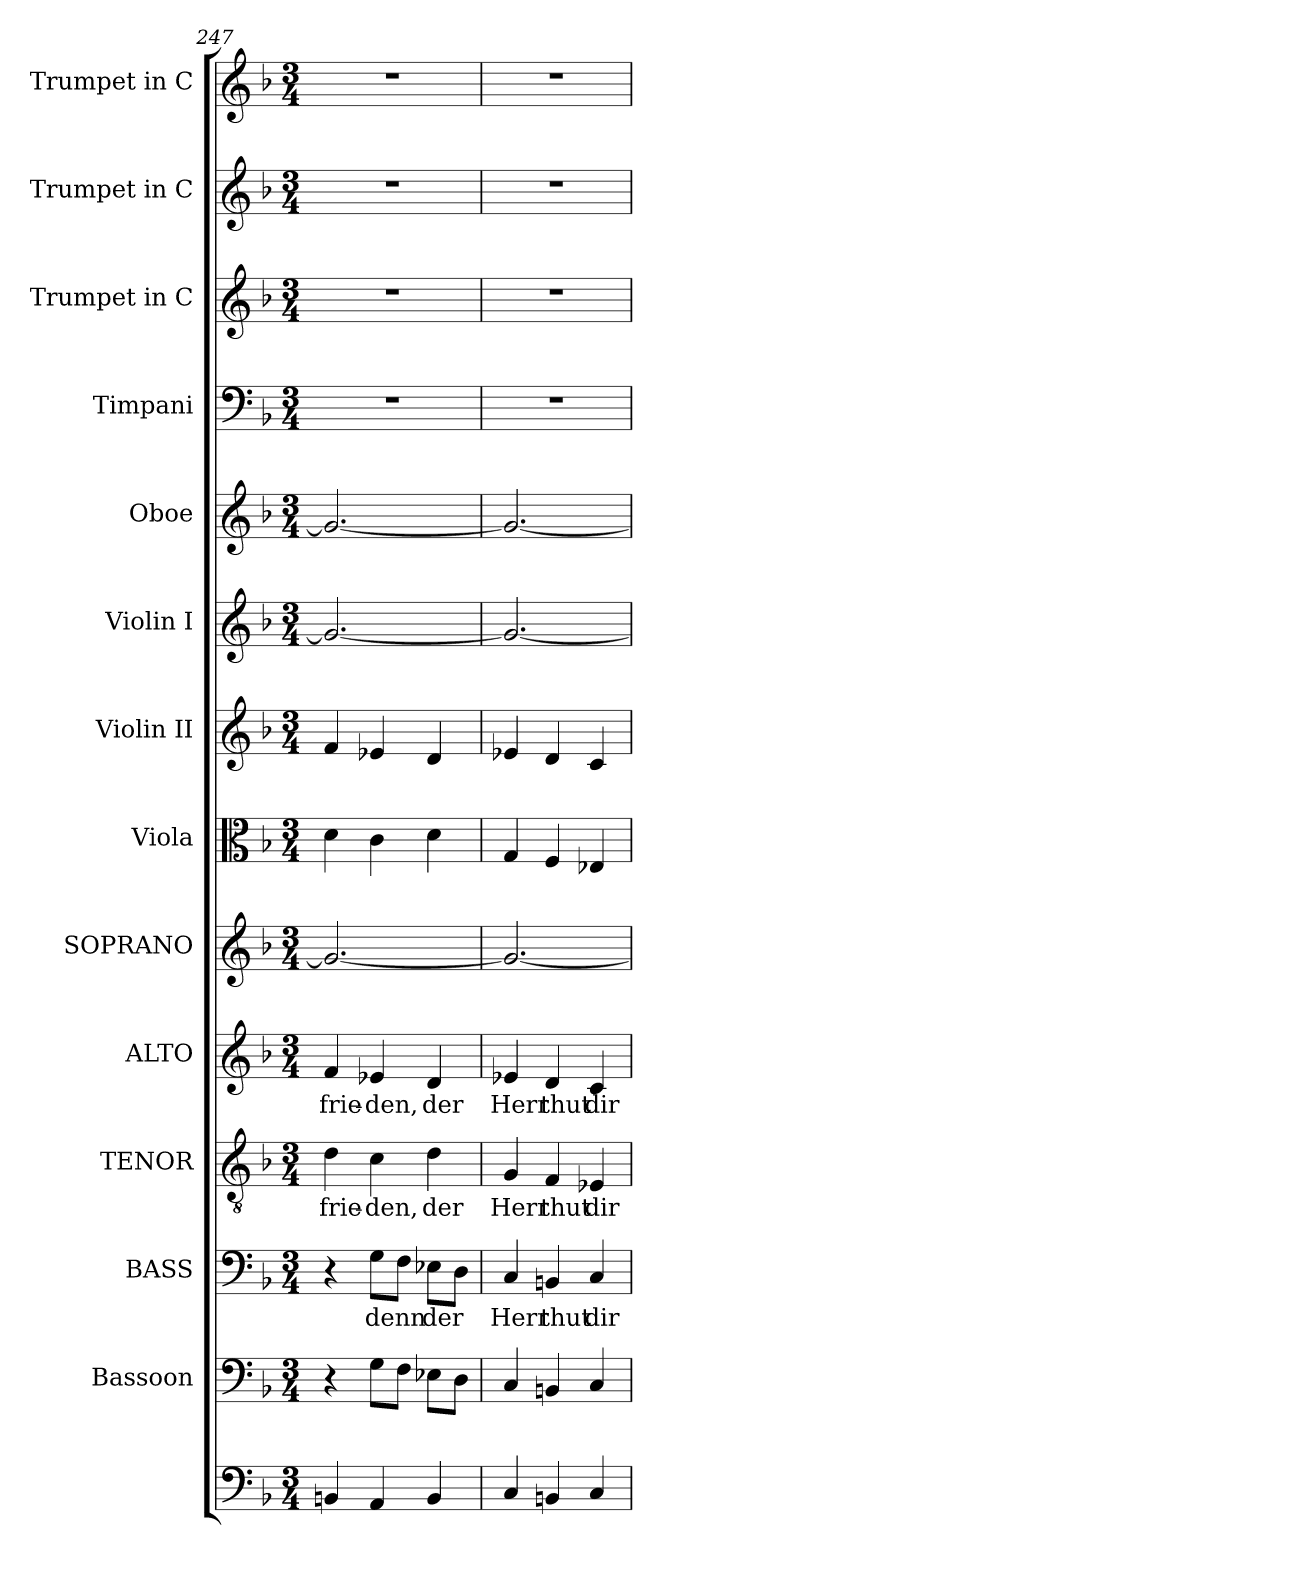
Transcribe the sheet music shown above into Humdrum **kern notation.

**kern	**kern	**kern	**text	**kern	**text	**kern	**text	**kern	**kern	**kern	**kern	**kern	**kern	**kern	**kern	**kern
*part14	*part13	*part12	*part12	*part11	*part11	*part10	*part10	*part9	*part8	*part7	*part6	*part5	*part4	*part3	*part2	*part1
*staff14	*staff13	*staff12	*staff12	*staff11	*staff11	*staff10	*staff10	*staff9	*staff8	*staff7	*staff6	*staff5	*staff4	*staff3	*staff2	*staff1
*	*I"Bassoon	*I"BASS	*	*I"TENOR	*	*I"ALTO	*	*I"SOPRANO	*I"Viola	*I"Violin II	*I"Violin I	*I"Oboe	*I"Timpani	*I"Trumpet in C	*I"Trumpet in C	*I"Trumpet in C
*	*	*	*	*	*	*I'Alto	*	*I'Soprano	*I'Viola	*I'Violin II	*I'Violin I	*I'Oboe	*I'Timp.	*	*	*
*clefF4	*clefF4	*clefF4	*	*clefGv2	*	*clefG2	*	*clefG2	*clefC3	*clefG2	*clefG2	*clefG2	*clefF4	*clefG2	*clefG2	*clefG2
*	*	*	*	*ITrd7c12	*	*	*	*	*	*	*	*	*	*	*	*
*k[b-]	*k[b-]	*k[b-]	*	*k[b-]	*	*k[b-]	*	*k[b-]	*k[b-]	*k[b-]	*k[b-]	*k[b-]	*k[b-]	*k[b-]	*k[b-]	*k[b-]
*F:	*F:	*F:	*	*F:	*	*F:	*	*F:	*F:	*F:	*F:	*F:	*F:	*F:	*F:	*F:
*M3/4	*M3/4	*M3/4	*	*M3/4	*	*M3/4	*	*M3/4	*M3/4	*M3/4	*M3/4	*M3/4	*M3/4	*M3/4	*M3/4	*M3/4
=247	=247	=247	=247	=247	=247	=247	=247	=247	=247	=247	=247	=247	=247	=247	=247	=247
!	!	!	!	!	!LO:LY:b:color=#000000	!	!	!	!	!	!	!	!	!	!	!
!	!	!	!	!	!	!	!LO:LY:b:color=#000000	!	!	!	!	!	!LO:N:vis=1	!LO:N:vis=1	!LO:N:vis=1	!LO:N:vis=1
4BBni/	4r	4r	.	4Di\	-frie-	4fi/	-frie-	2.gi/_	4di\	4fi/	2.gi/_	2.gi/_	2.r	2.r	2.r	2.r
!	!	!	!LO:LY:b:color=#000000	!	!	!	!	!	!	!	!	!	!	!	!	!
!	!	!	!	!	!LO:LY:b:color=#000000	!	!	!	!	!	!	!	!	!	!	!
!	!	!	!	!	!	!	!LO:LY:b:color=#000000	!	!	!	!	!	!	!	!	!
4AAi/	8Gi\L	8Gi\L	denn	4Ci\	-den,	4e-Xi/	-den,	.	4ci\	4e-Xi/	.	.	.	.	.	.
.	8Fi\J	8Fi\J	.	.	.	.	.	.	.	.	.	.	.	.	.	.
!	!	!	!LO:LY:b:color=#000000	!	!	!	!	!	!	!	!	!	!	!	!	!
!	!	!	!	!	!LO:LY:b:color=#000000	!	!	!	!	!	!	!	!	!	!	!
!	!	!	!	!	!	!	!LO:LY:b:color=#000000	!	!	!	!	!	!	!	!	!
4BBi/	8E-Xi\L	8E-Xi\L	der	4Di\	der	4di/	der	.	4di\	4di/	.	.	.	.	.	.
.	8Di\J	8Di\J	.	.	.	.	.	.	.	.	.	.	.	.	.	.
=248	=248	=248	=248	=248	=248	=248	=248	=248	=248	=248	=248	=248	=248	=248	=248	=248
!	!	!	!LO:LY:b:color=#000000	!	!	!	!	!	!	!	!	!	!	!	!	!
!	!	!	!	!	!LO:LY:b:color=#000000	!	!	!	!	!	!	!	!	!	!	!
!	!	!	!	!	!	!	!LO:LY:b:color=#000000	!	!	!	!	!	!LO:N:vis=1	!LO:N:vis=1	!LO:N:vis=1	!LO:N:vis=1
4Ci/	4Ci/	4Ci/	Herr	4GGi/	Herr	4e-Xi/	Herr	2.gi/_	4Gi/	4e-Xi/	2.gi/_	2.gi/_	2.r	2.r	2.r	2.r
!	!	!	!LO:LY:b:color=#000000	!	!	!	!	!	!	!	!	!	!	!	!	!
!	!	!	!	!	!LO:LY:b:color=#000000	!	!	!	!	!	!	!	!	!	!	!
!	!	!	!	!	!	!	!LO:LY:b:color=#000000	!	!	!	!	!	!	!	!	!
4BBni/	4BBni/	4BBni/	thut	4FFi/	thut	4di/	thut	.	4Fi/	4di/	.	.	.	.	.	.
!	!	!	!LO:LY:b:color=#000000	!	!	!	!	!	!	!	!	!	!	!	!	!
!	!	!	!	!	!LO:LY:b:color=#000000	!	!	!	!	!	!	!	!	!	!	!
!	!	!	!	!	!	!	!LO:LY:b:color=#000000	!	!	!	!	!	!	!	!	!
4Ci/	4Ci/	4Ci/	dir	4EE-Xi/	dir	4ci/	dir	.	4E-Xi/	4ci/	.	.	.	.	.	.
=	=	=	=	=	=	=	=	=	=	=	=	=	=	=	=	=
*-	*-	*-	*-	*-	*-	*-	*-	*-	*-	*-	*-	*-	*-	*-	*-	*-
